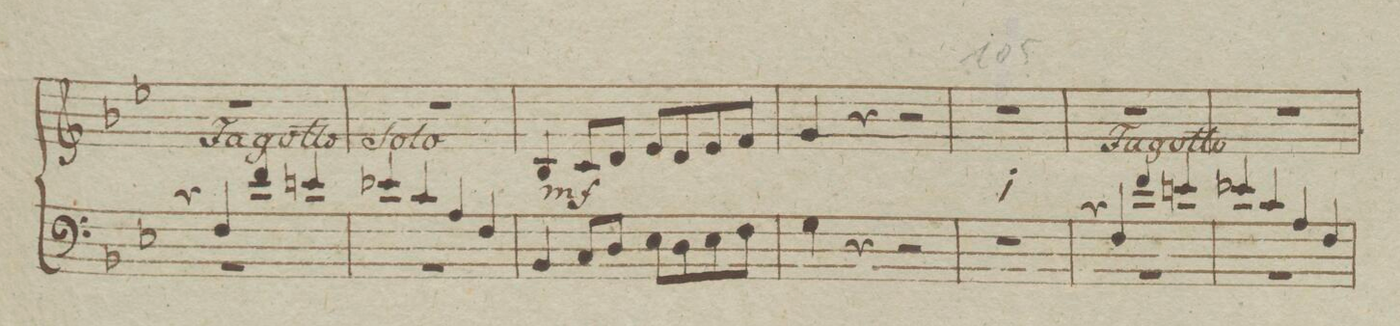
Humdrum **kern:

**kern
*I"Organo
*clefF4
*k[b-e-]
*met(c|)
*M2/2
*^
4r	1r
4F/	.
4f/	.
4en/	.
=100	=100
4e-X/	1r
4c/	.
4A/	.
4F/	.
*v	*v
=101
4BB-/
8C/L
8D/J
8E-\L
8D\
8E-\
8F\J
=102
4G\
4r
2r
=103
1r
=104
*^
4r	1r
4F/	.
4f/	.
4en/	.
=105	=105
4e-X/	1r
4c/	.
4A/	.
4F/	.
*v	*v
=106
*-
